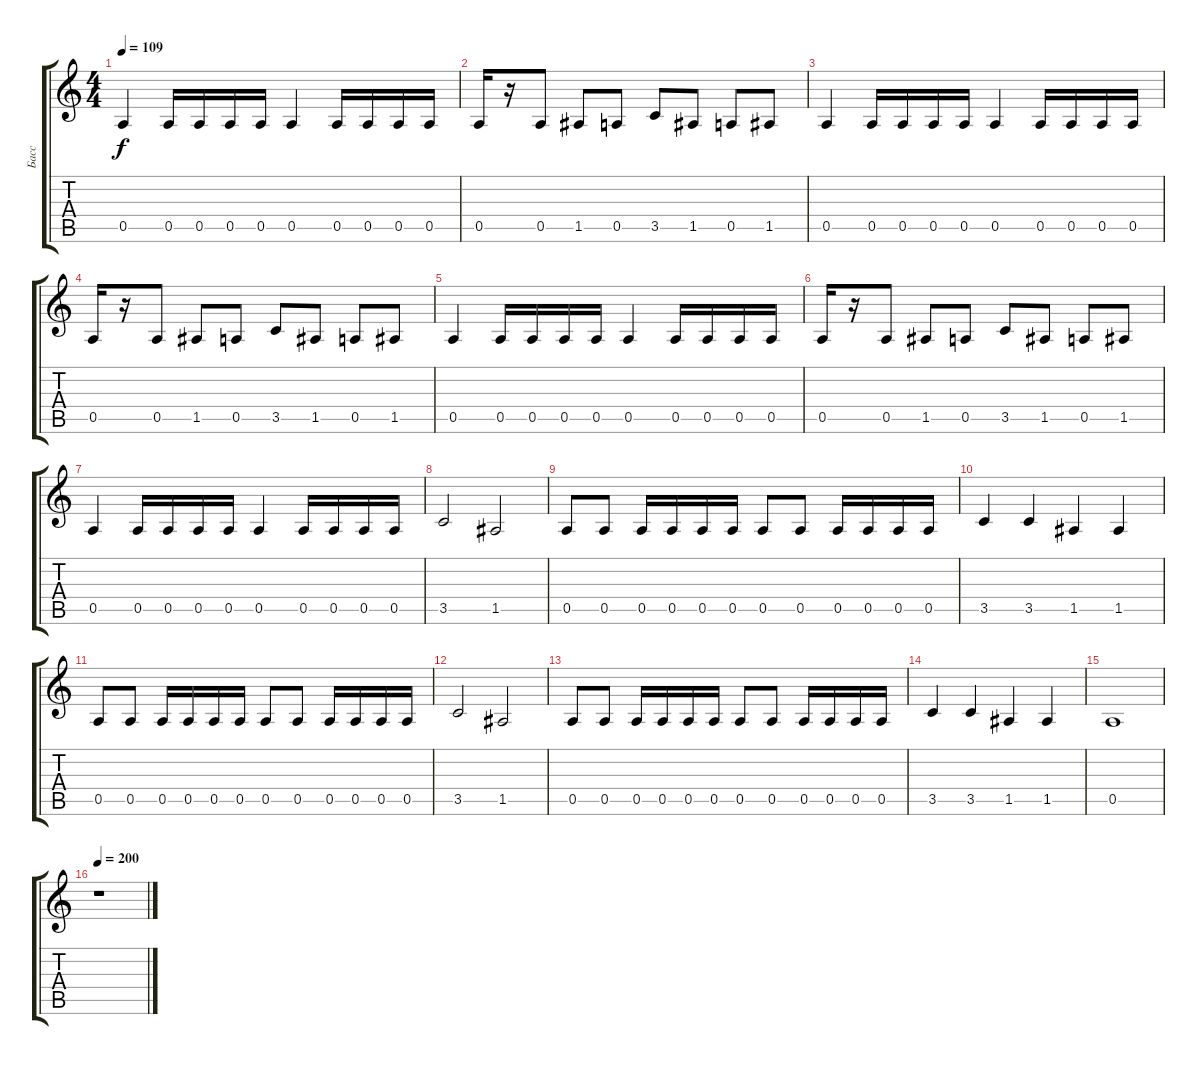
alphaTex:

\track ("Басс" "Басс") {instrument electricbassfinger}
\staff {score tabs}
\tuning (E4 B3 G3 D3 A2 E2) {hide}
\ts (4 4)
\tempo 109
\clef g2
\ks c
0.5.4{dy f instrument electricbassfinger} 0.5.16 0.5.16 0.5.16 0.5.16 0.5.4 0.5.16 0.5.16 0.5.16 0.5.16 |
0.5.16 r.16 0.5.8 1.5.8 0.5.8 3.5.8 1.5.8 0.5.8 1.5.8 |
0.5.4 0.5.16 0.5.16 0.5.16 0.5.16 0.5.4 0.5.16 0.5.16 0.5.16 0.5.16 |
0.5.16 r.16 0.5.8 1.5.8 0.5.8 3.5.8 1.5.8 0.5.8 1.5.8 |
0.5.4 0.5.16 0.5.16 0.5.16 0.5.16 0.5.4 0.5.16 0.5.16 0.5.16 0.5.16 |
0.5.16 r.16 0.5.8 1.5.8 0.5.8 3.5.8 1.5.8 0.5.8 1.5.8 |
0.5.4 0.5.16 0.5.16 0.5.16 0.5.16 0.5.4 0.5.16 0.5.16 0.5.16 0.5.16 |
3.5.2 1.5.2 |
0.5.8 0.5.8 0.5.16 0.5.16 0.5.16 0.5.16 0.5.8 0.5.8 0.5.16 0.5.16 0.5.16 0.5.16 |
3.5.4 3.5.4 1.5.4 1.5.4 |
0.5.8 0.5.8 0.5.16 0.5.16 0.5.16 0.5.16 0.5.8 0.5.8 0.5.16 0.5.16 0.5.16 0.5.16 |
3.5.2 1.5.2 |
0.5.8 0.5.8 0.5.16 0.5.16 0.5.16 0.5.16 0.5.8 0.5.8 0.5.16 0.5.16 0.5.16 0.5.16 |
3.5.4 3.5.4 1.5.4 1.5.4 |
0.5.1 |
\tempo 200
r.1
